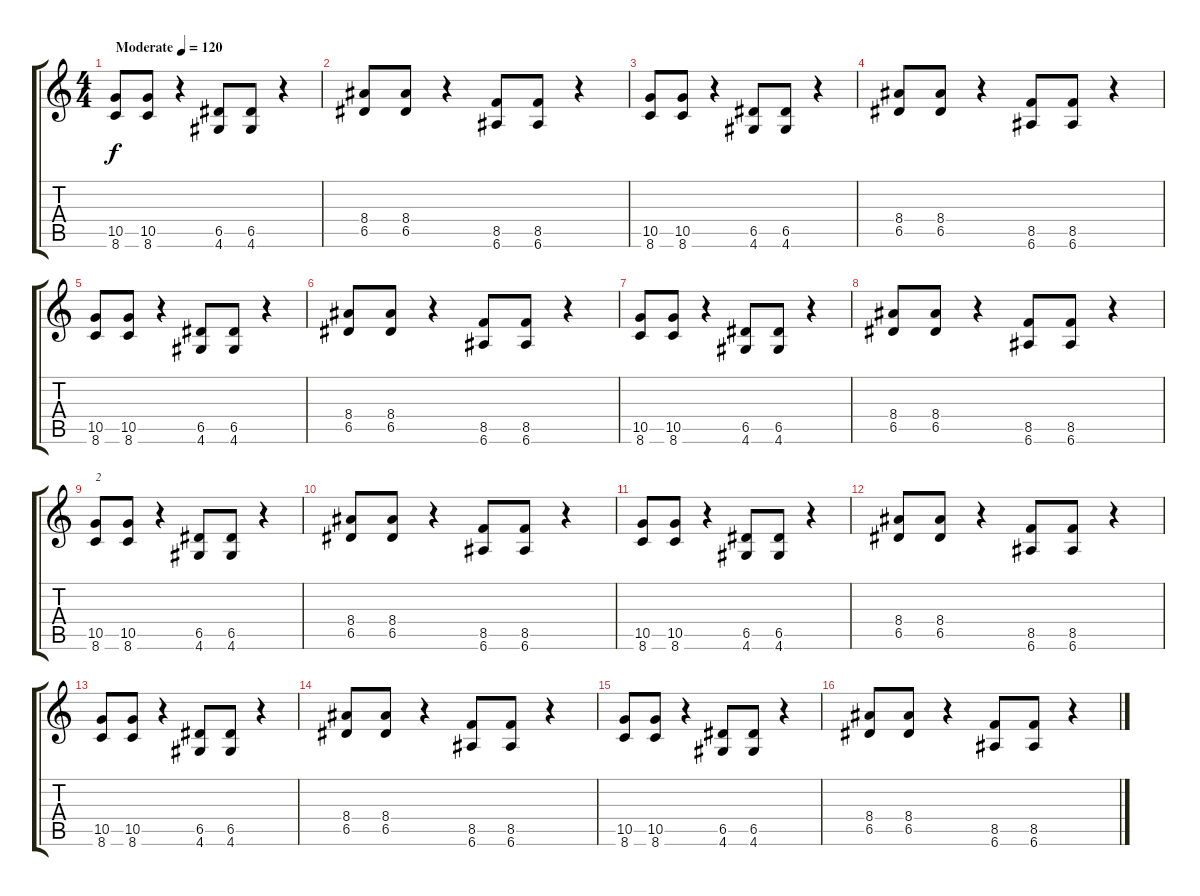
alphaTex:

\track "" {instrument overdrivenguitar}
\staff {score tabs}
\tuning (E4 B3 G3 D3 A2 E2) {hide}
\ts (4 4)
\tempo (120 "Moderate")
\clef g2
\ks c
(10.5 8.6).8{txt "" dy f instrument overdrivenguitar} (10.5 8.6).8 r.4 (6.5 4.6).8 (6.5 4.6).8 r.4 |
(8.4 6.5).8 (8.4 6.5).8 r.4 (8.5 6.6).8 (8.5 6.6).8 r.4 |
(10.5 8.6).8 (10.5 8.6).8 r.4 (6.5 4.6).8 (6.5 4.6).8 r.4 |
(8.4 6.5).8 (8.4 6.5).8 r.4 (8.5 6.6).8 (8.5 6.6).8 r.4 |
(10.5 8.6).8 (10.5 8.6).8 r.4 (6.5 4.6).8 (6.5 4.6).8 r.4 |
(8.4 6.5).8 (8.4 6.5).8 r.4 (8.5 6.6).8 (8.5 6.6).8 r.4 |
(10.5 8.6).8 (10.5 8.6).8 r.4 (6.5 4.6).8 (6.5 4.6).8 r.4 |
(8.4 6.5).8 (8.4 6.5).8 r.4 (8.5 6.6).8 (8.5 6.6).8 r.4 |
(10.5 8.6).8{txt "2"} (10.5 8.6).8 r.4 (6.5 4.6).8 (6.5 4.6).8 r.4 |
(8.4 6.5).8 (8.4 6.5).8 r.4 (8.5 6.6).8 (8.5 6.6).8 r.4 |
(10.5 8.6).8 (10.5 8.6).8 r.4 (6.5 4.6).8 (6.5 4.6).8 r.4 |
(8.4 6.5).8 (8.4 6.5).8 r.4 (8.5 6.6).8 (8.5 6.6).8 r.4 |
(10.5 8.6).8 (10.5 8.6).8 r.4 (6.5 4.6).8 (6.5 4.6).8 r.4 |
(8.4 6.5).8 (8.4 6.5).8 r.4 (8.5 6.6).8 (8.5 6.6).8 r.4 |
(10.5 8.6).8 (10.5 8.6).8 r.4 (6.5 4.6).8 (6.5 4.6).8 r.4 |
(8.4 6.5).8 (8.4 6.5).8 r.4 (8.5 6.6).8 (8.5 6.6).8 r.4
